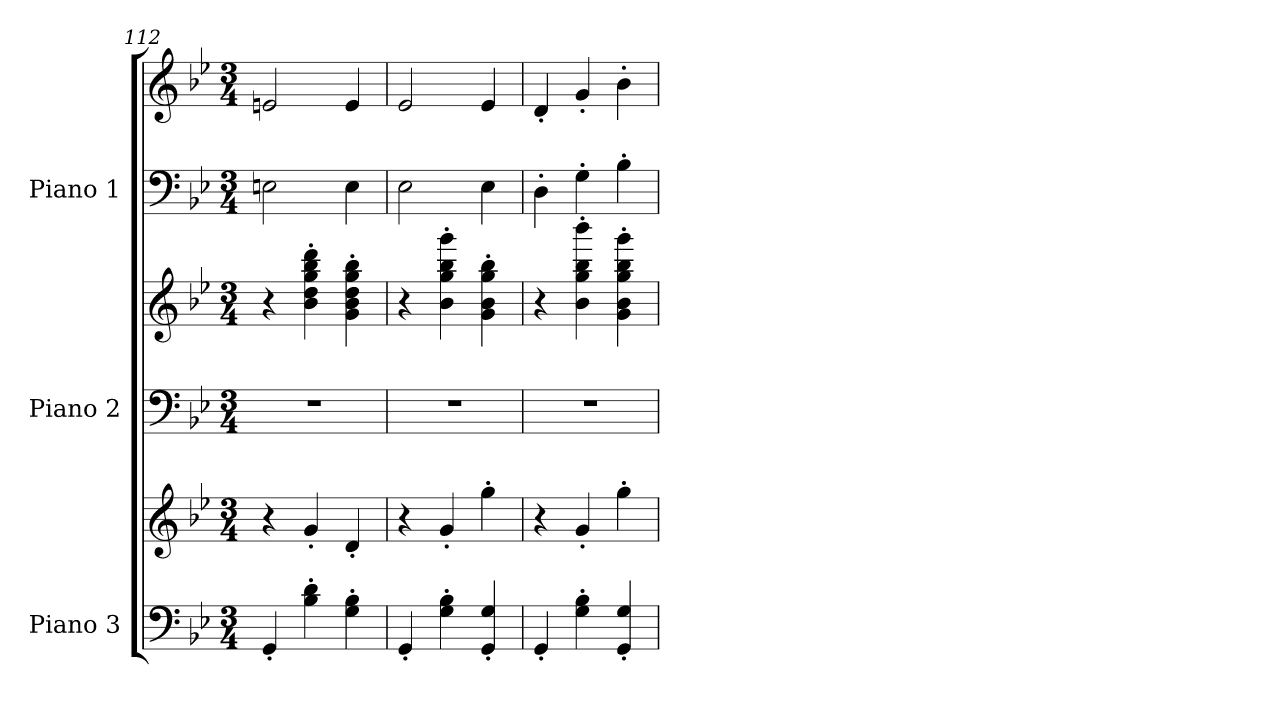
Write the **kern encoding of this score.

**kern	**kern	**kern	**kern	**kern	**kern
*part3	*part3	*part2	*part2	*part1	*part1
*staff6	*staff5	*staff4	*staff3	*staff2	*staff1
*I"Piano 3	*	*I"Piano 2	*	*I"Piano 1	*
*I'Pno. 3	*	*I'Pno. 2	*	*I'Pno. 1	*
*clefF4	*clefG2	*clefF4	*clefG2	*clefF4	*clefG2
*k[b-e-]	*k[b-e-]	*k[b-e-]	*k[b-e-]	*k[b-e-]	*k[b-e-]
*M3/4	*M3/4	*M3/4	*M3/4	*M3/4	*M3/4
=112	=112	=112	=112	=112	=112
4GG'/	4r	2.r	4r	2En\	2en/
4B-\' 4d\'	4g'/	.	4b-\' 4dd\' 4gg\' 4bb-\' 4ddd\'	.	.
4G\' 4B-\'	4d'/	.	4g\' 4b-\' 4dd\' 4gg\' 4bb-\'	4E\	4e/
=113	=113	=113	=113	=113	=113
4GG'/	4r	2.r	4r	2E-\	2e-/
4G\' 4B-\'	4g'/	.	4b-\' 4gg\' 4bb-\' 4ggg\'	.	.
4GG/' 4G/'	4gg'\	.	4g\' 4b-\' 4gg\' 4bb-\'	4E-\	4e-/
=114	=114	=114	=114	=114	=114
4GG'/	4r	2.r	4r	4D'\	4d'/
4G\' 4B-\'	4g'/	.	4b-\' 4gg\' 4bb-\' 4bbb-\'	4G'\	4g'/
4GG/' 4G/'	4gg'\	.	4g\' 4b-\' 4gg\' 4bb-\' 4ggg\'	4B-'\	4b-'\
=	=	=	=	=	=
*-	*-	*-	*-	*-	*-
